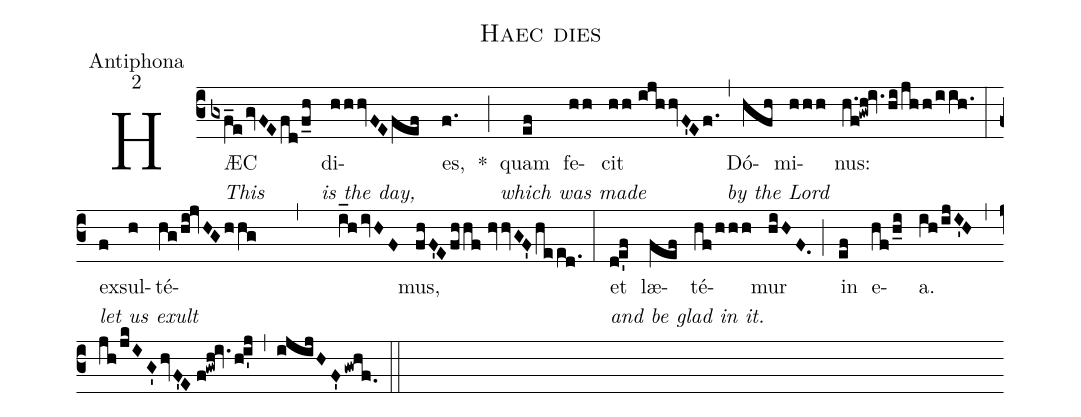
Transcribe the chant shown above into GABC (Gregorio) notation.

name:Haec dies;
office-part:Antiphona;
mode:2;
%%
(c3) HÆC[This](gxf_e/gvFEfd/f_h) di[is the day,](hhhvFE/fef)()es,(f.) *(;) quam[which was made](ef) fe(hh)cit(hh//ijhhvF'Ef.) (,) Dó[by the Lord](hfh)mi(hhh)nus:(h.f!gwh!iv.hi/jhh/iih.) (:) ex[let us exult](f)sul(h)té(hg/hi!jvHGhhg , i_h/ivHF)mus,(fhF'E/fhhf//hvvGF'/heed.) (:) et[and be glad in it.](d!e'f) læ(fef)té(hf/hhh)mur(hiHF.) (;) in(ef) e(hf/h_i)a.(ih/ijI'H) (,) (jh/jkIG'/hvF'E//f!gwh!iv./h!i'j) (,) (ijijHF'/gwhf.) (::)
